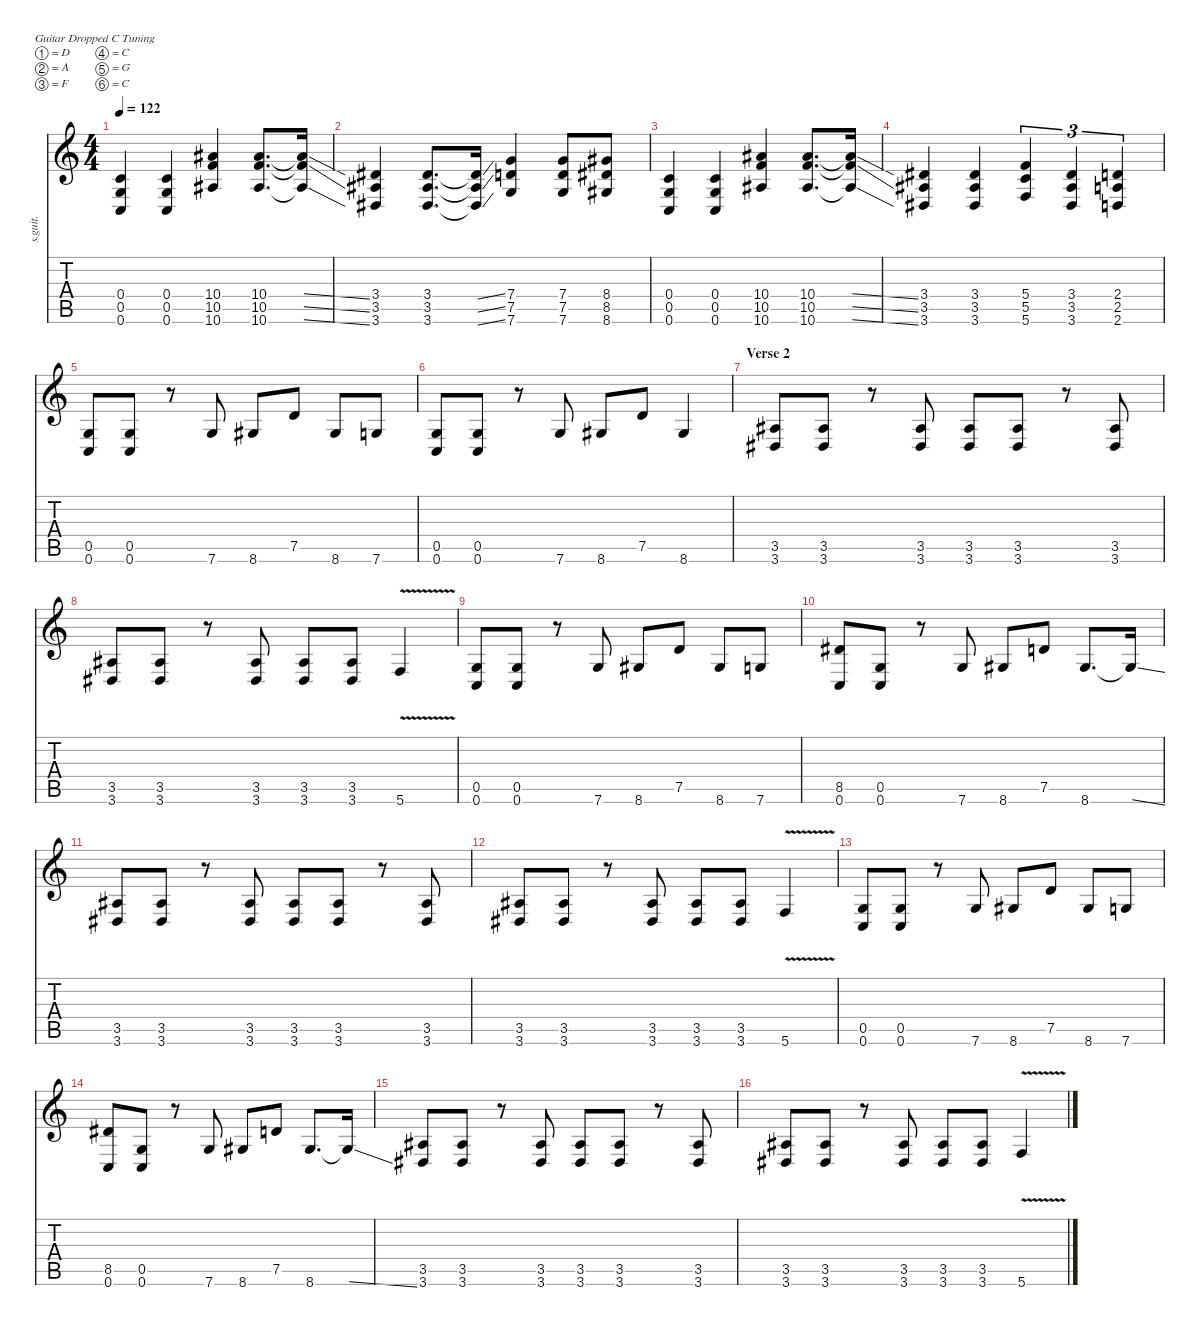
\defaultSystemsLayout 4
\hideDynamics
\bracketExtendMode nobrackets
\track ("Barry Stock - Rhythm" "s.guit.") {instrument distortionguitar}
\staff {score tabs}
\tuning (D4 A3 F3 C3 G2 C2)
\ts (4 4)
\tempo 122
\clef g2
\ks c
(0.4 0.5 0.6).4{lyrics (0 "") lyrics (1 "") lyrics (2 "") lyrics (3 "") lyrics (4 "") dy f} (0.4 0.5 0.6).4{lyrics (0 "") lyrics (1 "") lyrics (2 "") lyrics (3 "") lyrics (4 "")} (10.4{acc #} 10.5 10.6{acc #}).4{lyrics (0 "") lyrics (1 "") lyrics (2 "") lyrics (3 "") lyrics (4 "")} (10.4{acc #} 10.5 10.6{acc #}).8{d lyrics (0 "") lyrics (1 "") lyrics (2 "") lyrics (3 "") lyrics (4 "")} (10.4{ss t acc #} 10.5{ss t} 10.6{ss t acc #}).16{lyrics (0 "") lyrics (1 "") lyrics (2 "") lyrics (3 "") lyrics (4 "")} |
(3.4{acc #} 3.5{acc #} 3.6{acc #}).4{lyrics (0 "") lyrics (1 "") lyrics (2 "") lyrics (3 "") lyrics (4 "")} (3.4{acc #} 3.5{acc #} 3.6{acc #}).8{d lyrics (0 "") lyrics (1 "") lyrics (2 "") lyrics (3 "") lyrics (4 "")} (3.4{ss t acc #} 3.5{ss t acc #} 3.6{ss t acc #}).16{lyrics (0 "") lyrics (1 "") lyrics (2 "") lyrics (3 "") lyrics (4 "")} (7.4 7.5 7.6).4{lyrics (0 "") lyrics (1 "") lyrics (2 "") lyrics (3 "") lyrics (4 "")} (7.4 7.5 7.6).8{lyrics (0 "") lyrics (1 "") lyrics (2 "") lyrics (3 "") lyrics (4 "")} (8.4{acc #} 8.5{acc #} 8.6{acc #}).8{lyrics (0 "") lyrics (1 "") lyrics (2 "") lyrics (3 "") lyrics (4 "")} |
(0.4 0.5 0.6).4{lyrics (0 "") lyrics (1 "") lyrics (2 "") lyrics (3 "") lyrics (4 "")} (0.4 0.5 0.6).4{lyrics (0 "") lyrics (1 "") lyrics (2 "") lyrics (3 "") lyrics (4 "")} (10.4{acc #} 10.5 10.6{acc #}).4{lyrics (0 "") lyrics (1 "") lyrics (2 "") lyrics (3 "") lyrics (4 "")} (10.4{acc #} 10.5 10.6{acc #}).8{d lyrics (0 "") lyrics (1 "") lyrics (2 "") lyrics (3 "") lyrics (4 "")} (10.4{ss t acc #} 10.5{ss t} 10.6{ss t acc #}).16{lyrics (0 "") lyrics (1 "") lyrics (2 "") lyrics (3 "") lyrics (4 "")} |
(3.4{acc #} 3.5{acc #} 3.6{acc #}).4{lyrics (0 "") lyrics (1 "") lyrics (2 "") lyrics (3 "") lyrics (4 "")} (3.4{acc #} 3.5{acc #} 3.6{acc #}).4{lyrics (0 "") lyrics (1 "") lyrics (2 "") lyrics (3 "") lyrics (4 "")} (5.4 5.5 5.6).4{tu (3 2) lyrics (0 "") lyrics (1 "") lyrics (2 "") lyrics (3 "") lyrics (4 "")} (3.4{acc #} 3.5{acc #} 3.6{acc #}).4{tu (3 2) lyrics (0 "") lyrics (1 "") lyrics (2 "") lyrics (3 "") lyrics (4 "")} (2.4 2.5 2.6).4{tu (3 2) lyrics (0 "") lyrics (1 "") lyrics (2 "") lyrics (3 "") lyrics (4 "")} |
(0.5 0.6).8{lyrics (0 "") lyrics (1 "") lyrics (2 "") lyrics (3 "") lyrics (4 "")} (0.5 0.6).8{lyrics (0 "") lyrics (1 "") lyrics (2 "") lyrics (3 "") lyrics (4 "")} r.8 7.6.8{lyrics (0 "") lyrics (1 "") lyrics (2 "") lyrics (3 "") lyrics (4 "")} 8.6{acc #}.8{lyrics (0 "") lyrics (1 "") lyrics (2 "") lyrics (3 "") lyrics (4 "")} 7.5.8{lyrics (0 "") lyrics (1 "") lyrics (2 "") lyrics (3 "") lyrics (4 "")} 8.6{acc #}.8{lyrics (0 "") lyrics (1 "") lyrics (2 "") lyrics (3 "") lyrics (4 "")} 7.6.8{lyrics (0 "") lyrics (1 "") lyrics (2 "") lyrics (3 "") lyrics (4 "")} |
(0.5 0.6).8{lyrics (0 "") lyrics (1 "") lyrics (2 "") lyrics (3 "") lyrics (4 "")} (0.5 0.6).8{lyrics (0 "") lyrics (1 "") lyrics (2 "") lyrics (3 "") lyrics (4 "")} r.8 7.6.8{lyrics (0 "") lyrics (1 "") lyrics (2 "") lyrics (3 "") lyrics (4 "")} 8.6{acc #}.8{lyrics (0 "") lyrics (1 "") lyrics (2 "") lyrics (3 "") lyrics (4 "")} 7.5.8{lyrics (0 "") lyrics (1 "") lyrics (2 "") lyrics (3 "") lyrics (4 "")} 8.6{acc #}.4{lyrics (0 "") lyrics (1 "") lyrics (2 "") lyrics (3 "") lyrics (4 "")} |
\section ("" "Verse 2")
(3.5{acc #} 3.6{acc #}).8{lyrics (0 "") lyrics (1 "") lyrics (2 "") lyrics (3 "") lyrics (4 "")} (3.5{acc #} 3.6{acc #}).8{lyrics (0 "") lyrics (1 "") lyrics (2 "") lyrics (3 "") lyrics (4 "")} r.8 (3.5{acc #} 3.6{acc #}).8{lyrics (0 "") lyrics (1 "") lyrics (2 "") lyrics (3 "") lyrics (4 "")} (3.5{acc #} 3.6{acc #}).8{lyrics (0 "") lyrics (1 "") lyrics (2 "") lyrics (3 "") lyrics (4 "")} (3.5{acc #} 3.6{acc #}).8{lyrics (0 "") lyrics (1 "") lyrics (2 "") lyrics (3 "") lyrics (4 "")} r.8 (3.5{acc #} 3.6{acc #}).8{lyrics (0 "") lyrics (1 "") lyrics (2 "") lyrics (3 "") lyrics (4 "")} |
(3.5{acc #} 3.6{acc #}).8{lyrics (0 "") lyrics (1 "") lyrics (2 "") lyrics (3 "") lyrics (4 "")} (3.5{acc #} 3.6{acc #}).8{lyrics (0 "") lyrics (1 "") lyrics (2 "") lyrics (3 "") lyrics (4 "")} r.8 (3.5{acc #} 3.6{acc #}).8{lyrics (0 "") lyrics (1 "") lyrics (2 "") lyrics (3 "") lyrics (4 "")} (3.5{acc #} 3.6{acc #}).8{lyrics (0 "") lyrics (1 "") lyrics (2 "") lyrics (3 "") lyrics (4 "")} (3.5{acc #} 3.6{acc #}).8{lyrics (0 "") lyrics (1 "") lyrics (2 "") lyrics (3 "") lyrics (4 "")} 5.6{v}.4{lyrics (0 "") lyrics (1 "") lyrics (2 "") lyrics (3 "") lyrics (4 "")} |
(0.5 0.6).8{lyrics (0 "") lyrics (1 "") lyrics (2 "") lyrics (3 "") lyrics (4 "")} (0.5 0.6).8{lyrics (0 "") lyrics (1 "") lyrics (2 "") lyrics (3 "") lyrics (4 "")} r.8 7.6.8{lyrics (0 "") lyrics (1 "") lyrics (2 "") lyrics (3 "") lyrics (4 "")} 8.6{acc #}.8{lyrics (0 "") lyrics (1 "") lyrics (2 "") lyrics (3 "") lyrics (4 "")} 7.5.8{lyrics (0 "") lyrics (1 "") lyrics (2 "") lyrics (3 "") lyrics (4 "")} 8.6{acc #}.8{lyrics (0 "") lyrics (1 "") lyrics (2 "") lyrics (3 "") lyrics (4 "")} 7.6.8{lyrics (0 "") lyrics (1 "") lyrics (2 "") lyrics (3 "") lyrics (4 "")} |
(8.5{acc #} 0.6).8{lyrics (0 "") lyrics (1 "") lyrics (2 "") lyrics (3 "") lyrics (4 "")} (0.5 0.6).8{lyrics (0 "") lyrics (1 "") lyrics (2 "") lyrics (3 "") lyrics (4 "")} r.8 7.6.8{lyrics (0 "") lyrics (1 "") lyrics (2 "") lyrics (3 "") lyrics (4 "")} 8.6{acc #}.8{lyrics (0 "") lyrics (1 "") lyrics (2 "") lyrics (3 "") lyrics (4 "")} 7.5.8{lyrics (0 "") lyrics (1 "") lyrics (2 "") lyrics (3 "") lyrics (4 "")} 8.6{acc #}.8{d lyrics (0 "") lyrics (1 "") lyrics (2 "") lyrics (3 "") lyrics (4 "")} 8.6{ss t acc #}.16{lyrics (0 "") lyrics (1 "") lyrics (2 "") lyrics (3 "") lyrics (4 "")} |
(3.5{acc #} 3.6{acc #}).8{lyrics (0 "") lyrics (1 "") lyrics (2 "") lyrics (3 "") lyrics (4 "")} (3.5{acc #} 3.6{acc #}).8{lyrics (0 "") lyrics (1 "") lyrics (2 "") lyrics (3 "") lyrics (4 "")} r.8 (3.5{acc #} 3.6{acc #}).8{lyrics (0 "") lyrics (1 "") lyrics (2 "") lyrics (3 "") lyrics (4 "")} (3.5{acc #} 3.6{acc #}).8{lyrics (0 "") lyrics (1 "") lyrics (2 "") lyrics (3 "") lyrics (4 "")} (3.5{acc #} 3.6{acc #}).8{lyrics (0 "") lyrics (1 "") lyrics (2 "") lyrics (3 "") lyrics (4 "")} r.8 (3.5{acc #} 3.6{acc #}).8{lyrics (0 "") lyrics (1 "") lyrics (2 "") lyrics (3 "") lyrics (4 "")} |
(3.5{acc #} 3.6{acc #}).8{lyrics (0 "") lyrics (1 "") lyrics (2 "") lyrics (3 "") lyrics (4 "")} (3.5{acc #} 3.6{acc #}).8{lyrics (0 "") lyrics (1 "") lyrics (2 "") lyrics (3 "") lyrics (4 "")} r.8 (3.5{acc #} 3.6{acc #}).8{lyrics (0 "") lyrics (1 "") lyrics (2 "") lyrics (3 "") lyrics (4 "")} (3.5{acc #} 3.6{acc #}).8{lyrics (0 "") lyrics (1 "") lyrics (2 "") lyrics (3 "") lyrics (4 "")} (3.5{acc #} 3.6{acc #}).8{lyrics (0 "") lyrics (1 "") lyrics (2 "") lyrics (3 "") lyrics (4 "")} 5.6{v}.4{lyrics (0 "") lyrics (1 "") lyrics (2 "") lyrics (3 "") lyrics (4 "")} |
(0.5 0.6).8{lyrics (0 "") lyrics (1 "") lyrics (2 "") lyrics (3 "") lyrics (4 "")} (0.5 0.6).8{lyrics (0 "") lyrics (1 "") lyrics (2 "") lyrics (3 "") lyrics (4 "")} r.8 7.6.8{lyrics (0 "") lyrics (1 "") lyrics (2 "") lyrics (3 "") lyrics (4 "")} 8.6{acc #}.8{lyrics (0 "") lyrics (1 "") lyrics (2 "") lyrics (3 "") lyrics (4 "")} 7.5.8{lyrics (0 "") lyrics (1 "") lyrics (2 "") lyrics (3 "") lyrics (4 "")} 8.6{acc #}.8{lyrics (0 "") lyrics (1 "") lyrics (2 "") lyrics (3 "") lyrics (4 "")} 7.6.8{lyrics (0 "") lyrics (1 "") lyrics (2 "") lyrics (3 "") lyrics (4 "")} |
(8.5{acc #} 0.6).8{lyrics (0 "") lyrics (1 "") lyrics (2 "") lyrics (3 "") lyrics (4 "")} (0.5 0.6).8{lyrics (0 "") lyrics (1 "") lyrics (2 "") lyrics (3 "") lyrics (4 "")} r.8 7.6.8{lyrics (0 "") lyrics (1 "") lyrics (2 "") lyrics (3 "") lyrics (4 "")} 8.6{acc #}.8{lyrics (0 "") lyrics (1 "") lyrics (2 "") lyrics (3 "") lyrics (4 "")} 7.5.8{lyrics (0 "") lyrics (1 "") lyrics (2 "") lyrics (3 "") lyrics (4 "")} 8.6{acc #}.8{d lyrics (0 "") lyrics (1 "") lyrics (2 "") lyrics (3 "") lyrics (4 "")} 8.6{ss t acc #}.16{lyrics (0 "") lyrics (1 "") lyrics (2 "") lyrics (3 "") lyrics (4 "")} |
(3.5{acc #} 3.6{acc #}).8{lyrics (0 "") lyrics (1 "") lyrics (2 "") lyrics (3 "") lyrics (4 "")} (3.5{acc #} 3.6{acc #}).8{lyrics (0 "") lyrics (1 "") lyrics (2 "") lyrics (3 "") lyrics (4 "")} r.8 (3.5{acc #} 3.6{acc #}).8{lyrics (0 "") lyrics (1 "") lyrics (2 "") lyrics (3 "") lyrics (4 "")} (3.5{acc #} 3.6{acc #}).8{lyrics (0 "") lyrics (1 "") lyrics (2 "") lyrics (3 "") lyrics (4 "")} (3.5{acc #} 3.6{acc #}).8{lyrics (0 "") lyrics (1 "") lyrics (2 "") lyrics (3 "") lyrics (4 "")} r.8 (3.5{acc #} 3.6{acc #}).8{lyrics (0 "") lyrics (1 "") lyrics (2 "") lyrics (3 "") lyrics (4 "")} |
(3.5{acc #} 3.6{acc #}).8{lyrics (0 "") lyrics (1 "") lyrics (2 "") lyrics (3 "") lyrics (4 "")} (3.5{acc #} 3.6{acc #}).8{lyrics (0 "") lyrics (1 "") lyrics (2 "") lyrics (3 "") lyrics (4 "")} r.8 (3.5{acc #} 3.6{acc #}).8{lyrics (0 "") lyrics (1 "") lyrics (2 "") lyrics (3 "") lyrics (4 "")} (3.5{acc #} 3.6{acc #}).8{lyrics (0 "") lyrics (1 "") lyrics (2 "") lyrics (3 "") lyrics (4 "")} (3.5{acc #} 3.6{acc #}).8{lyrics (0 "") lyrics (1 "") lyrics (2 "") lyrics (3 "") lyrics (4 "")} 5.6{v}.4{lyrics (0 "") lyrics (1 "") lyrics (2 "") lyrics (3 "") lyrics (4 "")}
